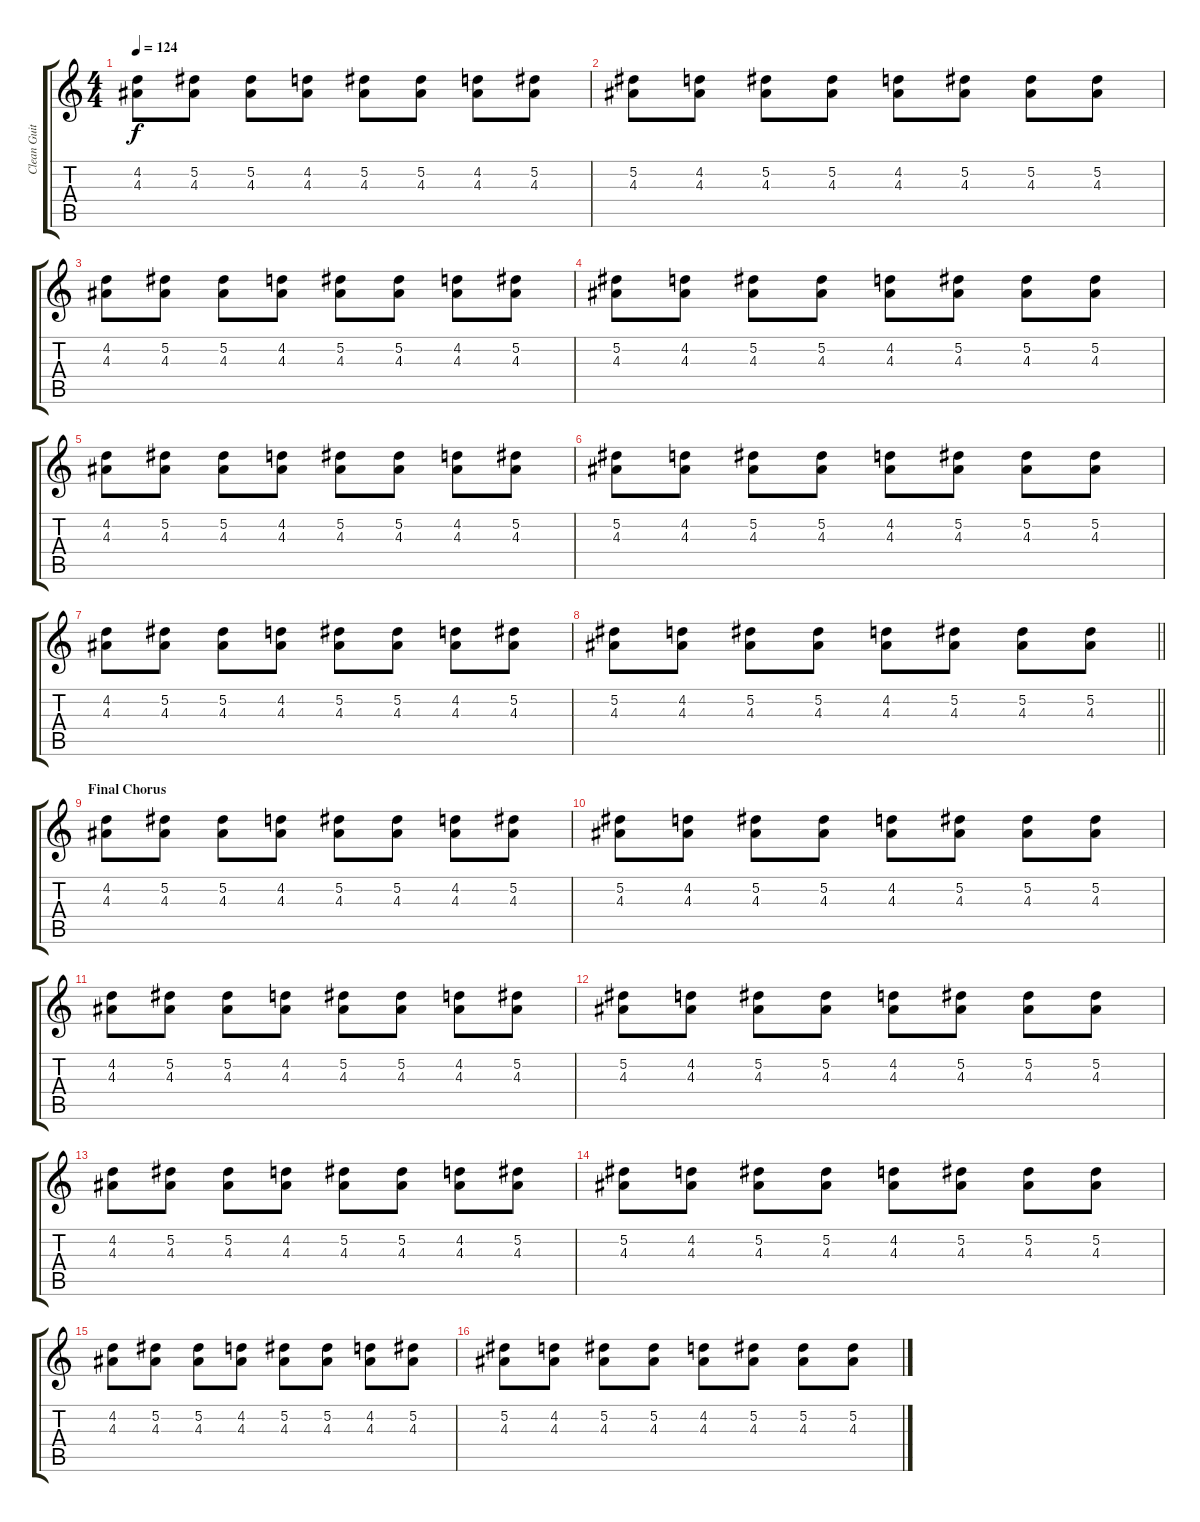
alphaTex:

\track ("Clean Guitar 2" "Clean Guit") {instrument electricguitarclean}
\staff {score tabs}
\tuning (Eb4 Bb3 Gb3 Db3 Ab2 Eb2) {hide}
\ts (4 4)
\tempo 124
\clef g2
\ks c
(4.2 4.3).8{dy f} (5.2 4.3).8 (5.2 4.3).8 (4.2 4.3).8 (5.2 4.3).8 (5.2 4.3).8 (4.2 4.3).8 (5.2 4.3).8 |
(5.2 4.3).8 (4.2 4.3).8 (5.2 4.3).8 (5.2 4.3).8 (4.2 4.3).8 (5.2 4.3).8 (5.2 4.3).8 (5.2 4.3).8 |
(4.2 4.3).8 (5.2 4.3).8 (5.2 4.3).8 (4.2 4.3).8 (5.2 4.3).8 (5.2 4.3).8 (4.2 4.3).8 (5.2 4.3).8 |
(5.2 4.3).8 (4.2 4.3).8 (5.2 4.3).8 (5.2 4.3).8 (4.2 4.3).8 (5.2 4.3).8 (5.2 4.3).8 (5.2 4.3).8 |
(4.2 4.3).8 (5.2 4.3).8 (5.2 4.3).8 (4.2 4.3).8 (5.2 4.3).8 (5.2 4.3).8 (4.2 4.3).8 (5.2 4.3).8 |
(5.2 4.3).8 (4.2 4.3).8 (5.2 4.3).8 (5.2 4.3).8 (4.2 4.3).8 (5.2 4.3).8 (5.2 4.3).8 (5.2 4.3).8 |
(4.2 4.3).8 (5.2 4.3).8 (5.2 4.3).8 (4.2 4.3).8 (5.2 4.3).8 (5.2 4.3).8 (4.2 4.3).8 (5.2 4.3).8 |
\barLineRight lightlight
(5.2 4.3).8 (4.2 4.3).8 (5.2 4.3).8 (5.2 4.3).8 (4.2 4.3).8 (5.2 4.3).8 (5.2 4.3).8 (5.2 4.3).8 |
\section ("" "Final Chorus")
(4.2 4.3).8 (5.2 4.3).8 (5.2 4.3).8 (4.2 4.3).8 (5.2 4.3).8 (5.2 4.3).8 (4.2 4.3).8 (5.2 4.3).8 |
(5.2 4.3).8 (4.2 4.3).8 (5.2 4.3).8 (5.2 4.3).8 (4.2 4.3).8 (5.2 4.3).8 (5.2 4.3).8 (5.2 4.3).8 |
(4.2 4.3).8 (5.2 4.3).8 (5.2 4.3).8 (4.2 4.3).8 (5.2 4.3).8 (5.2 4.3).8 (4.2 4.3).8 (5.2 4.3).8 |
(5.2 4.3).8 (4.2 4.3).8 (5.2 4.3).8 (5.2 4.3).8 (4.2 4.3).8 (5.2 4.3).8 (5.2 4.3).8 (5.2 4.3).8 |
(4.2 4.3).8 (5.2 4.3).8 (5.2 4.3).8 (4.2 4.3).8 (5.2 4.3).8 (5.2 4.3).8 (4.2 4.3).8 (5.2 4.3).8 |
(5.2 4.3).8 (4.2 4.3).8 (5.2 4.3).8 (5.2 4.3).8 (4.2 4.3).8 (5.2 4.3).8 (5.2 4.3).8 (5.2 4.3).8 |
(4.2 4.3).8 (5.2 4.3).8 (5.2 4.3).8 (4.2 4.3).8 (5.2 4.3).8 (5.2 4.3).8 (4.2 4.3).8 (5.2 4.3).8 |
(5.2 4.3).8 (4.2 4.3).8 (5.2 4.3).8 (5.2 4.3).8 (4.2 4.3).8 (5.2 4.3).8 (5.2 4.3).8 (5.2 4.3).8
